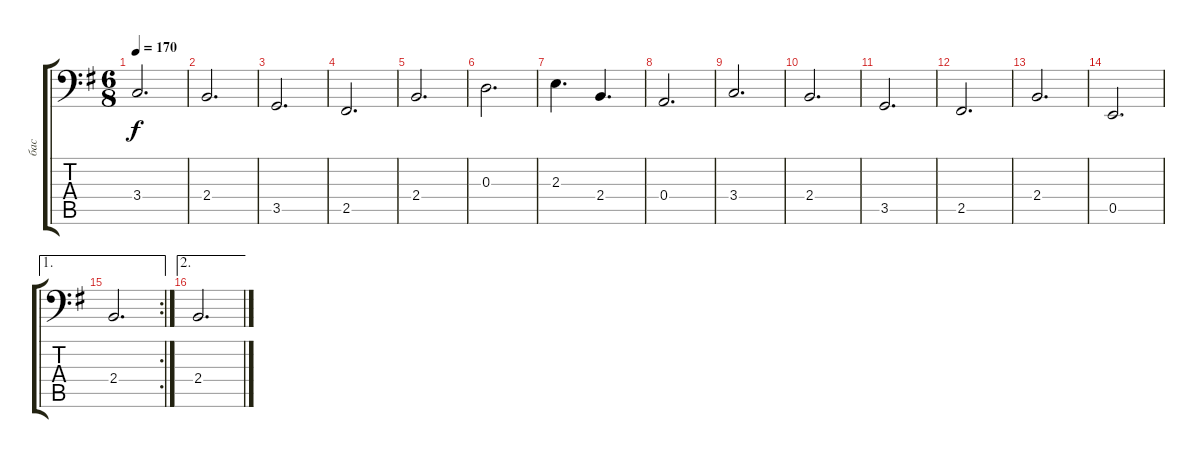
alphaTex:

\track ("бас" "бас") {instrument acousticbass}
\staff {score tabs}
\tuning (C3 G2 D2 A1 E1 B0) {hide}
\ts (6 8)
\tempo 170
\clef f4
\ks eminor
3.4.2{d dy f} |
2.4.2{d} |
3.5.2{d} |
2.5.2{d} |
2.4.2{d} |
0.3.2{d} |
2.3.4{d} 2.4.4{d} |
0.4.2{d} |
3.4.2{d} |
2.4.2{d} |
3.5.2{d} |
2.5.2{d} |
2.4.2{d} |
0.5.2{d} |
\ae 1
\rc 2
2.4.2{d} |
\ae 2
2.4.2{d}
